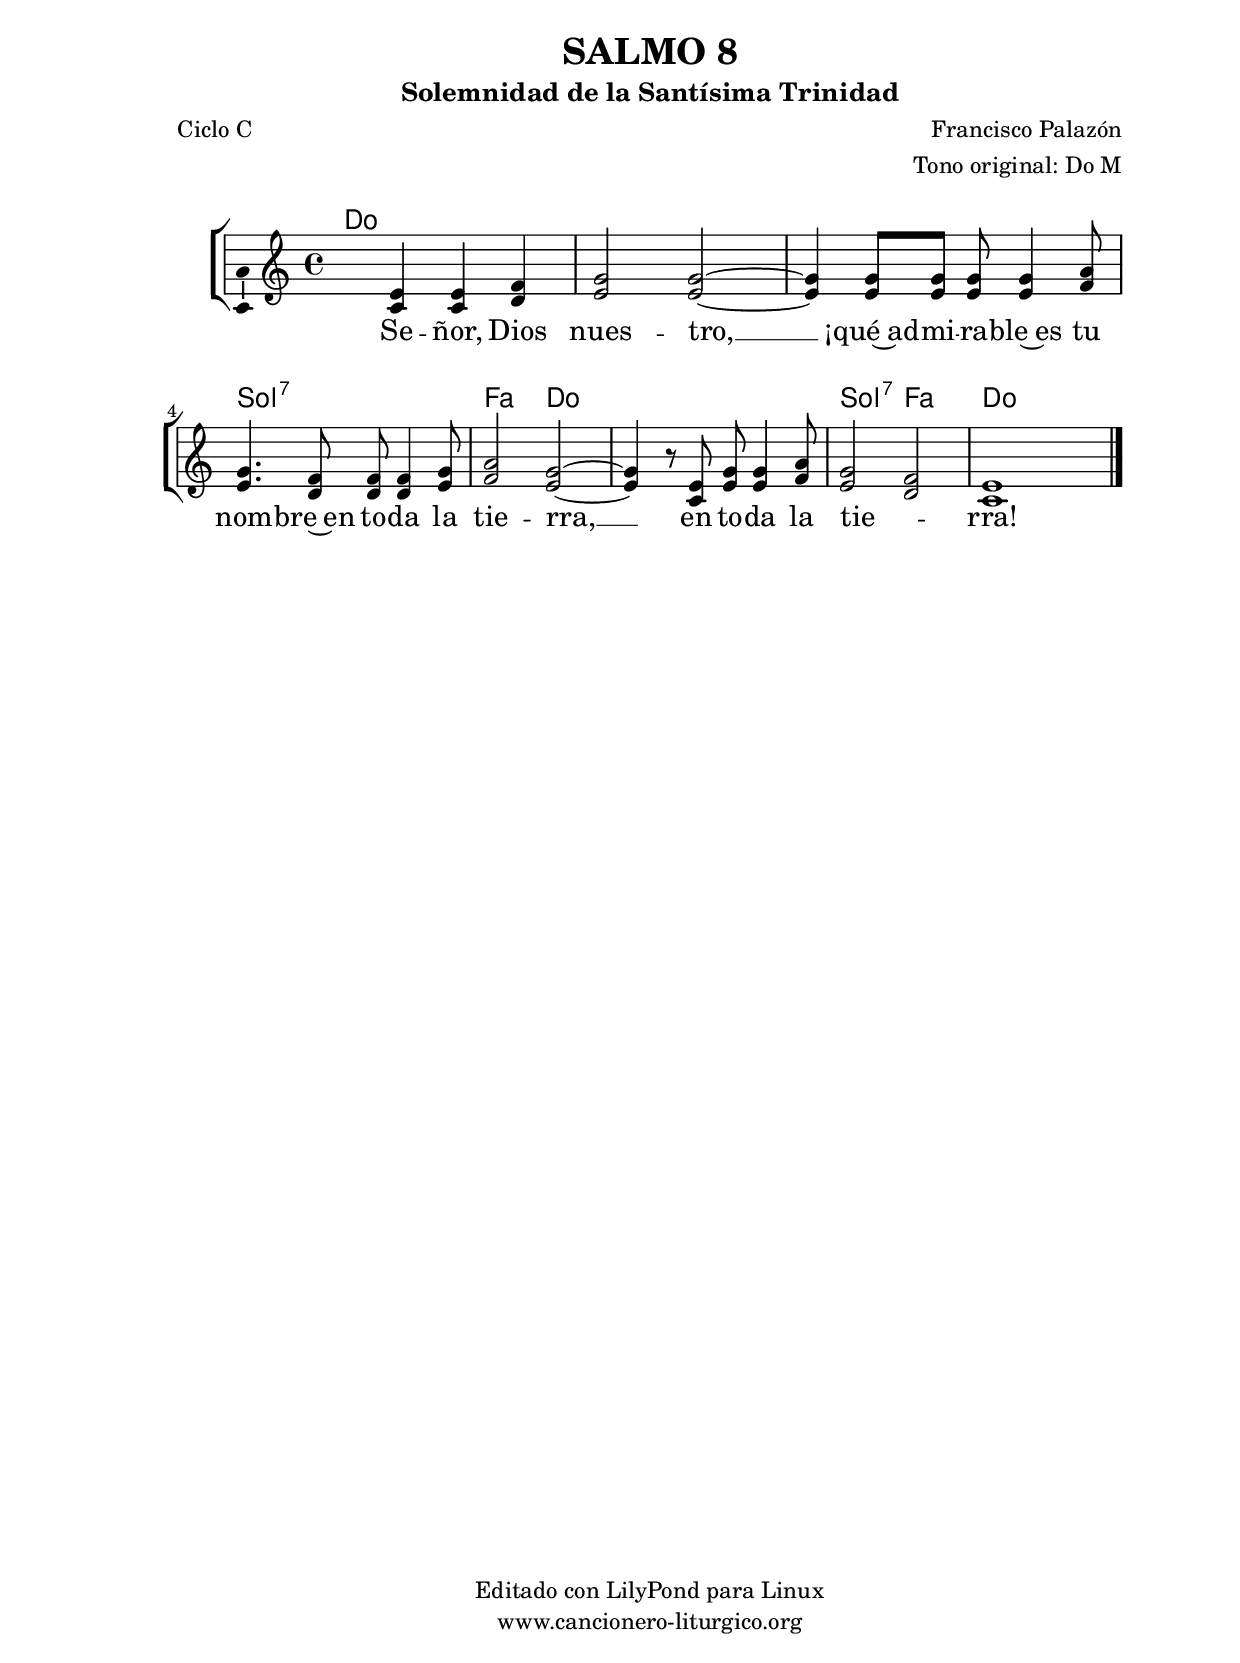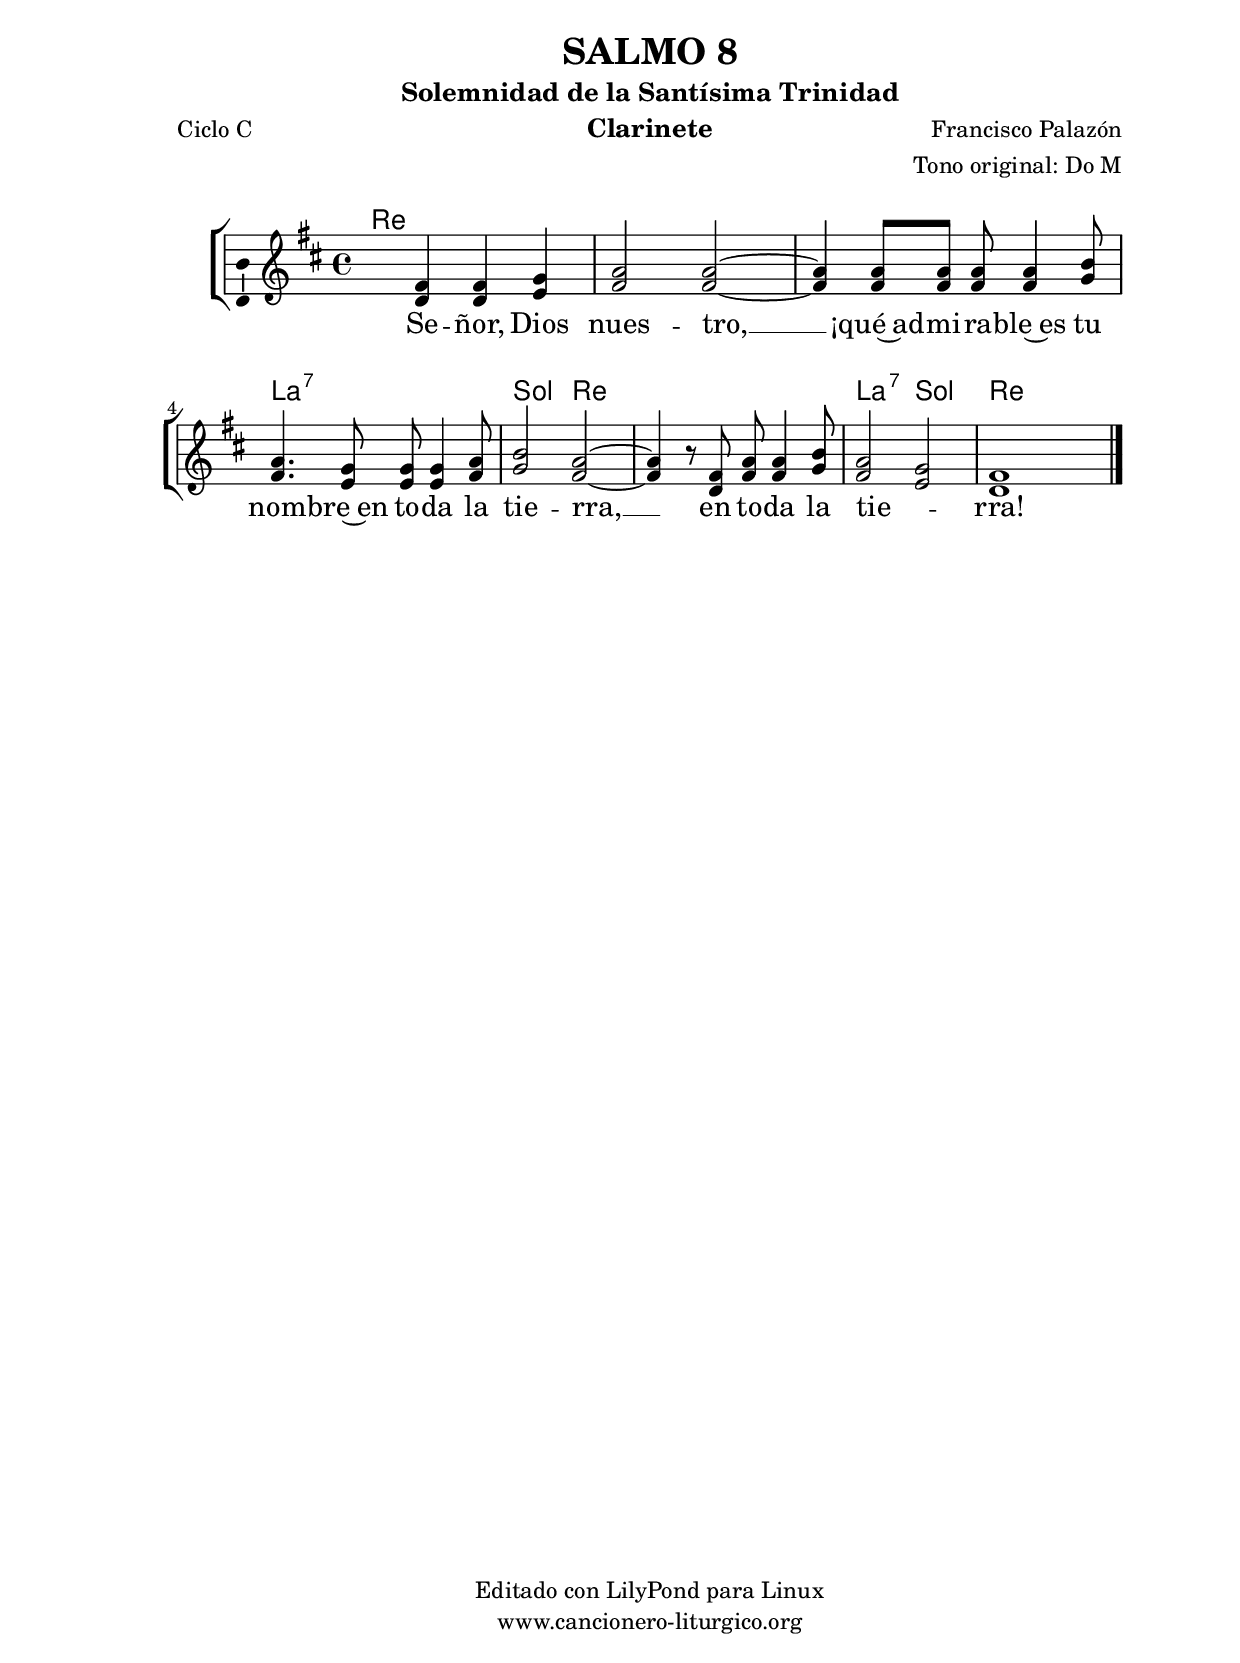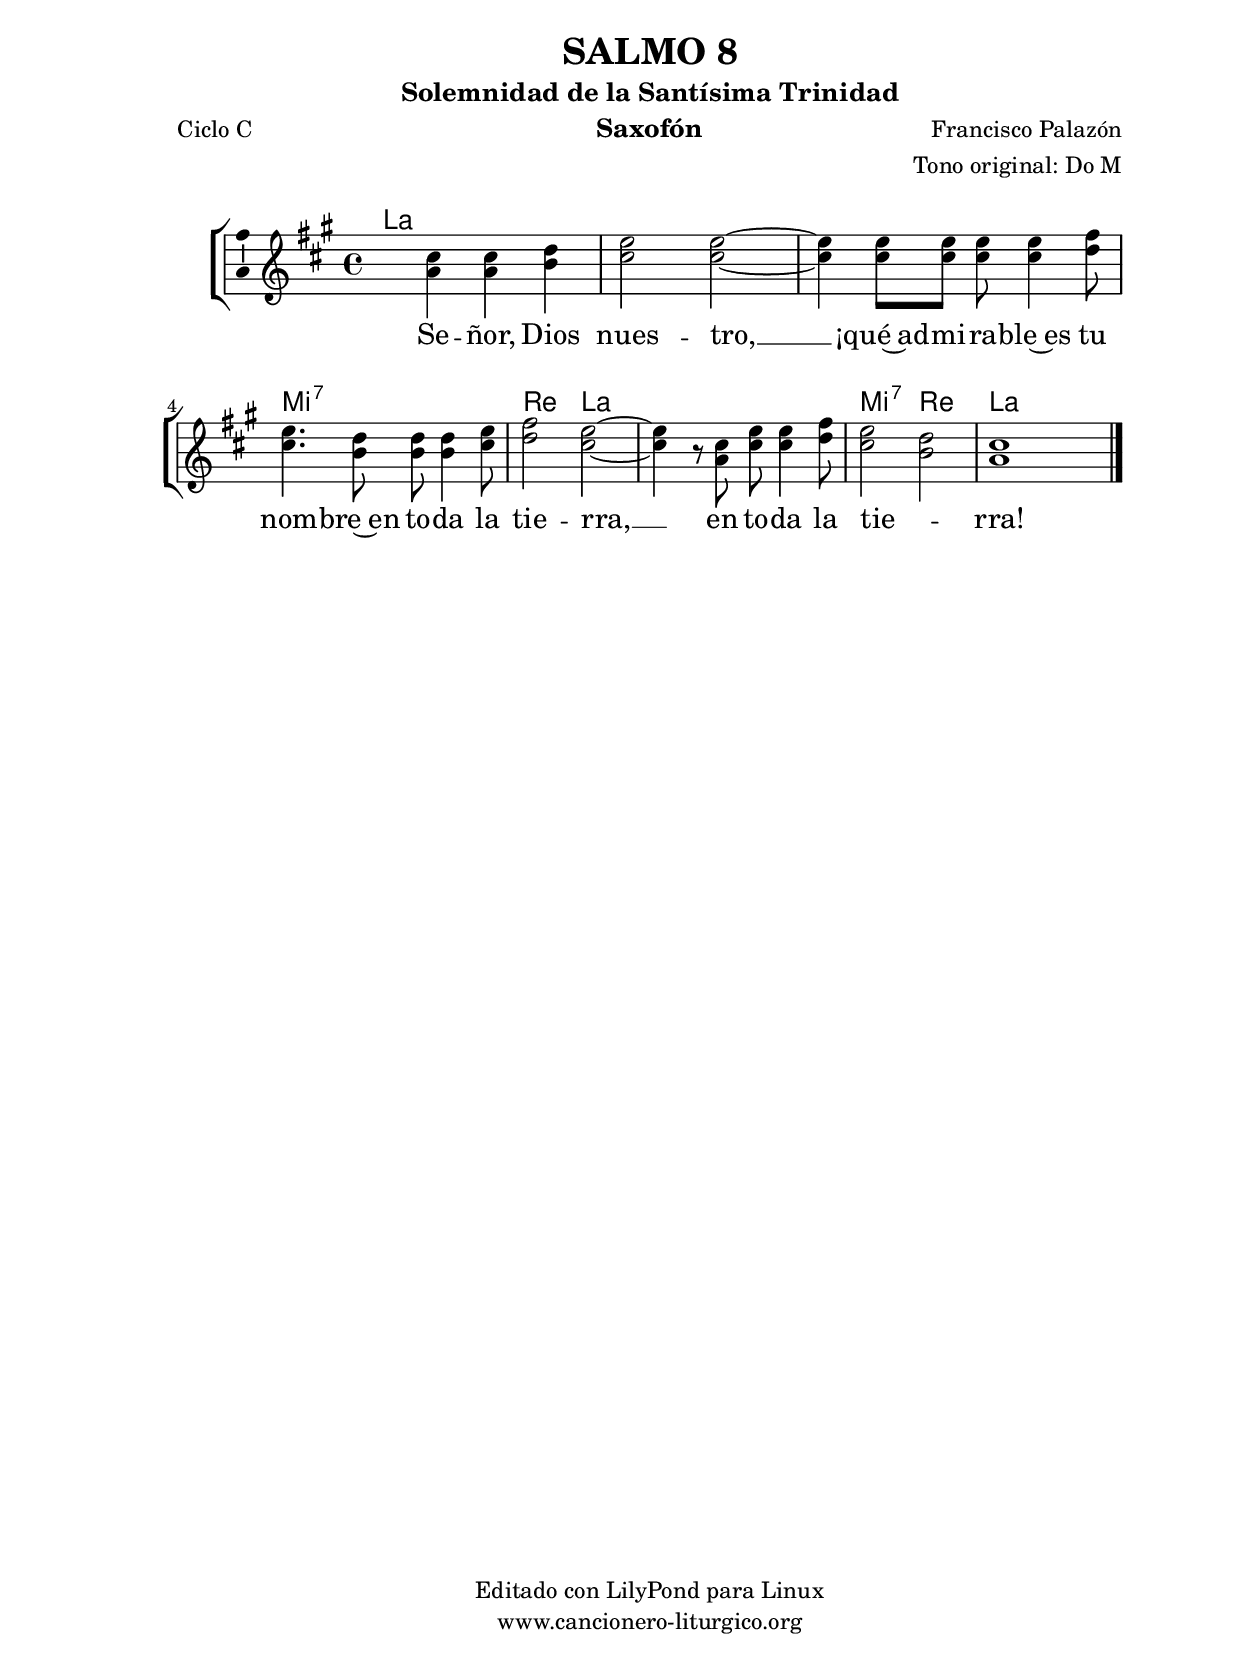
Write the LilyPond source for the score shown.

%
%para convertir .midi en .wav:
%timidity filename.midi -Ow -o finename.wav
%
%
%Para convertir de .wav a .mp3:
%lame -h -m j filename.wav
%
%
%para escuchar el midi:
%timidity nombrefichero.midi
%


%versión de lilypond para la que se ha escrito esta partitura:
\version "2.16.0"

	%Tamaño papel
	#(set-default-paper-size "a4")
	%Tamaño partitura
	#(set-global-staff-size 20)
	%No responde al pulsar sobre una nota
	#(ly:set-option 'point-and-click #f)

%parámetros del encabezamiento:
\header {
	title = "SALMO 8"
	subtitle = "Solemnidad de la Santísima Trinidad"
	composer = "Francisco Palazón"
	poet = "Ciclo C"
	meter = ""
	arranger = "Tono original: Do M"
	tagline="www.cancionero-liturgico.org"
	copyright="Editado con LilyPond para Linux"
	}

%parámetros asociados al papel:
\paper  {
	oddHeaderMarkup = \markup {\fill-line { \on-the-fly #not-first-page \fromproperty #'header:title \on-the-fly #not-first-page \fromproperty #'header:composer }}
	evenHeaderMarkup = \markup {\fill-line { \fromproperty #'header:composer \fromproperty #'header:title }}
	#(set-paper-size "a4")
	print-page-number = ##f
	first-page-number = 1
	print-first-page-number = ##f
%	head-separation = 3.0 \cm
	top-margin = 2.0 \cm
	bottom-margin = 0.5\cm
%%%	bottom-margin = -1.0\cm
	left-margin = 3.0 \cm
	line-width = 16.0 \cm 
	indent = 8\mm
	interscoreline = 2.\mm
	between-system-space = 15\mm
%	para que las partituras no llenen la hoja:
	ragged-bottom = ##t
%	idem para la última hoja:
	ragged-last-bottom = ##f
%	para que las partituras llenen el ancho del papel:
	ragged-last = ##f
	after-title-space = 2.5 \cm
%page-count=1
%system-count=1

	%Flexible Vertical Spacing
%	markup-markup-spacing =
%	#'((basic-distance . 15) (minimum-distance . 15) (padding . 3))
	markup-system-spacing =
	#'((basic-distance . 15) (minimum-distance . 15) (padding . 3))
	system-system-spacing =
	#'((basic-distance . 15) (minimum-distance . 15) (padding . 3))
	score-system-spacing =
	#'((basic-distance . 15) (minimum-distance . 15) (padding . 5))
%	top-system-spacing = % header
%	#'((basic-distance . 8) (minimum-distance . 0) (padding . 3))
%	top-markup-spacing =
%	#'((basic-distance . 20) (minimum-distance . 20) (padding . 3))
	last-bottom-spacing = % footer
	#'((basic-distance . 5) (minimum-distance . 5) (padding . 3))
%	score-markup-spacing =
%	#'((basic-distance . 16) (minimum-distance . 13) (padding . 3))

	}


%parámetros que afectan a toda la partitura:
global =  {
	%clave de sol (G):
	\clef G
	%armadura:
%%%	\transpose ees c
	\key c \major
	\tempo 4=100
	\set Score.tempoHideNote = ##t
	}


acordes = {
	\italianChords
	\chordmode {
%%%	\transpose ees c
{

c2 s c s c s g:7 s f c s c g:7 f c s

	}
	}
}


melodia = 
%%%	\transpose ees c
{
	\relative c'{
	\time 4/4

s4

<<
{
%\voiceOne
%\stemUp
e4 e f
g2 g~
g4 g8 g g g4 a8
g4. f8 f f4 g8
a2 g2~
g4 r8 e8 g g4 a8
g2 f
e1
}
%\new Voice 
{
%\voiceTwo
%\stemDown
c4 c d
e2 e~
e4 e8 e e e4 f8
e4. d8 d d4 e8
f2 e2~
e4 r8 c8 e e4 f8
e2 d
c1
}
>>

	\bar "|."
	}
	}


texto = \lyricmode {
Se -- ñor, Dios nues -- tro, __ ¡qué~ad -- mi -- ra -- ble~es tu nom -- bre~en to -- da la tie -- rra, __
en to -- da la tie -- _ rra!
	}


acordesStaff = \context ChordNames = acordesStaff <<
	\set chordChanges = ##t
	\acordes
	>>


vozStaff = \context Voice = vozStaff
\with {\consists "Ambitus_engraver"}
<<
%	\set Staff.instrumentName = ""
%	\set Staff.shortInstrumentName = ""
%	\set Staff.midiInstrument = #"clarinet"
%	\set Staff.midiInstrument = #"cello"
%	\set Staff.midiInstrument = #"flute"
	\set Staff.midiInstrument = #"electric guitar (jazz)"
%	\set Staff.midiInstrument = #"english horn"
%	\set Staff.midiInstrument = #"violin"
%	\set Staff.midiInstrument = #"glockenspiel"
	\set Staff.midiMinimumVolume = #0.7
	\set Staff.midiMaximumVolume = #0.9
	\global
	\melodia
	>>


textoStaff = \context Lyrics = textoStaff <<
	\lyricsto vozStaff \texto
	>>

\book {
	\score {
		\context ChoirStaff {
			\override StaffGroup.SystemStartBracket #'collapse-height = #1
			\override Score.SystemStartBar #'collapse-height = #1
			<<
			\acordesStaff
			\vozStaff
			\textoStaff
			>>
			}
		\layout {
	    		\context {
				\Lyrics
				\override LyricText #'font-size = #2
				}
	   		 \context {
				\Score
				%fontSize = #3
				\override StaffSymbol #'staff-space = #(magstep +3)
				%\override Beam #'thickness = #0.55
				%\override SpacingSpanner #'spacing-increment = #1.0
				%\override Slur #'height-limit = #1.5
				}
			}
		}
	\score {
		\unfoldRepeats
		\context ChoirStaff {
			<<
			\acordesStaff
			\vozStaff
			>>
			}
		\midi {
	  		\context {
	  			\Score
				tempoWholesPerMinute = #(ly:make-moment 70 4)
				}
			}
		}
	}

%Partitura para clarinete
#(define output-suffix "C")
\book {
	\header{
		instrument = "Clarinete"
		}
	\score {
		\context ChoirStaff {
			\override StaffGroup.SystemStartBracket #'collapse-height = #1
			\override Score.SystemStartBar #'collapse-height = #1
\transpose c d
			<<
			\acordesStaff
			\vozStaff
			\textoStaff
			>>
			}
		\layout {
	    		\context {
				\Lyrics
				\override LyricText #'font-size = #2
				}
	   		 \context {
				\Score
				%fontSize = #3
				\override StaffSymbol #'staff-space = #(magstep +3)
				%\override Beam #'thickness = #0.55
				%\override SpacingSpanner #'spacing-increment = #1.0
				%\override Slur #'height-limit = #1.5
				}
			}
		}
	}

%Partitura para saxofón
#(define output-suffix "S")
\book {
	\header{
		instrument = "Saxofón"
		}
	\score {
		\context ChoirStaff {
			\override StaffGroup.SystemStartBracket #'collapse-height = #1
			\override Score.SystemStartBar #'collapse-height = #1
\transpose c a
			<<
			\acordesStaff
			\vozStaff
			\textoStaff
			>>
			}
		\layout {
	    		\context {
				\Lyrics
				\override LyricText #'font-size = #2
				}
	   		 \context {
				\Score
				%fontSize = #3
				\override StaffSymbol #'staff-space = #(magstep +3)
				%\override Beam #'thickness = #0.55
				%\override SpacingSpanner #'spacing-increment = #1.0
				%\override Slur #'height-limit = #1.5
				}
			}
		}
	}

